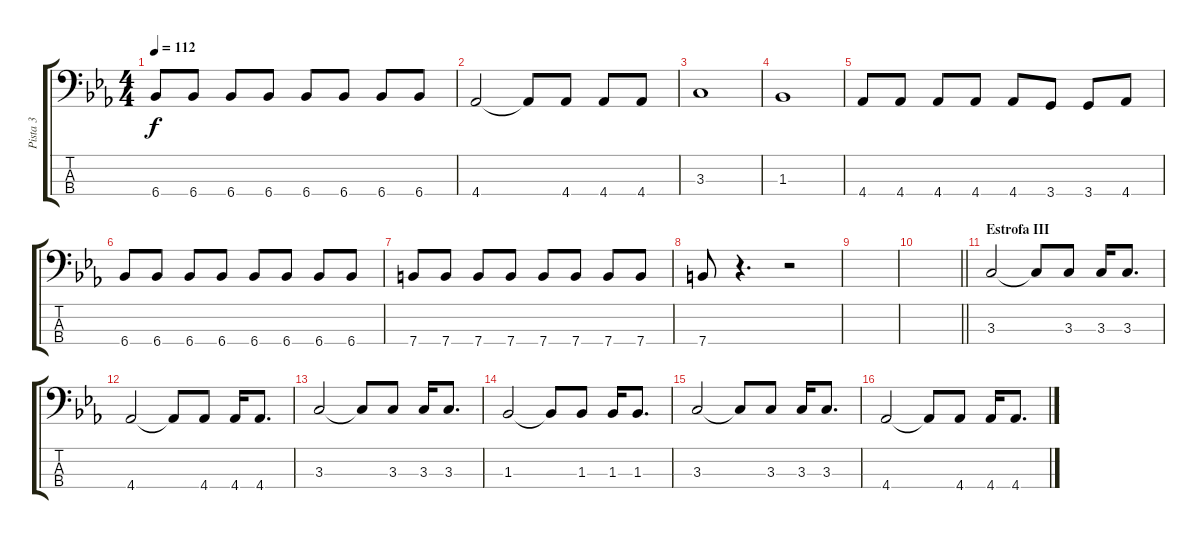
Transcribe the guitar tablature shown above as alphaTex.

\track ("Pista 3" "Pista 3") {instrument electricbassfinger}
\staff {score tabs}
\tuning (G2 D2 A1 E1) {hide}
\ts (4 4)
\tempo 112
\clef f4
\ks cminor
6.4.8{dy f} 6.4.8 6.4.8 6.4.8 6.4.8 6.4.8 6.4.8 6.4.8 |
4.4.2 4.4{t}.8 4.4.8 4.4.8 4.4.8 |
3.3.1 |
1.3.1 |
4.4.8 4.4.8 4.4.8 4.4.8 4.4.8 3.4.8 3.4.8 4.4.8 |
6.4.8 6.4.8 6.4.8 6.4.8 6.4.8 6.4.8 6.4.8 6.4.8 |
7.4.8 7.4.8 7.4.8 7.4.8 7.4.8 7.4.8 7.4.8 7.4.8 |
7.4.8 r.4{d} r.2 |
|
\barLineRight lightlight
|
\section ("" "Estrofa III")
3.3.2 3.3{t}.8 3.3.8 3.3.16 3.3.8{d} |
4.4.2 4.4{t}.8 4.4.8 4.4.16 4.4.8{d} |
3.3.2 3.3{t}.8 3.3.8 3.3.16 3.3.8{d} |
1.3.2 1.3{t}.8 1.3.8 1.3.16 1.3.8{d} |
3.3.2 3.3{t}.8 3.3.8 3.3.16 3.3.8{d} |
4.4.2 4.4{t}.8 4.4.8 4.4.16 4.4.8{d}
